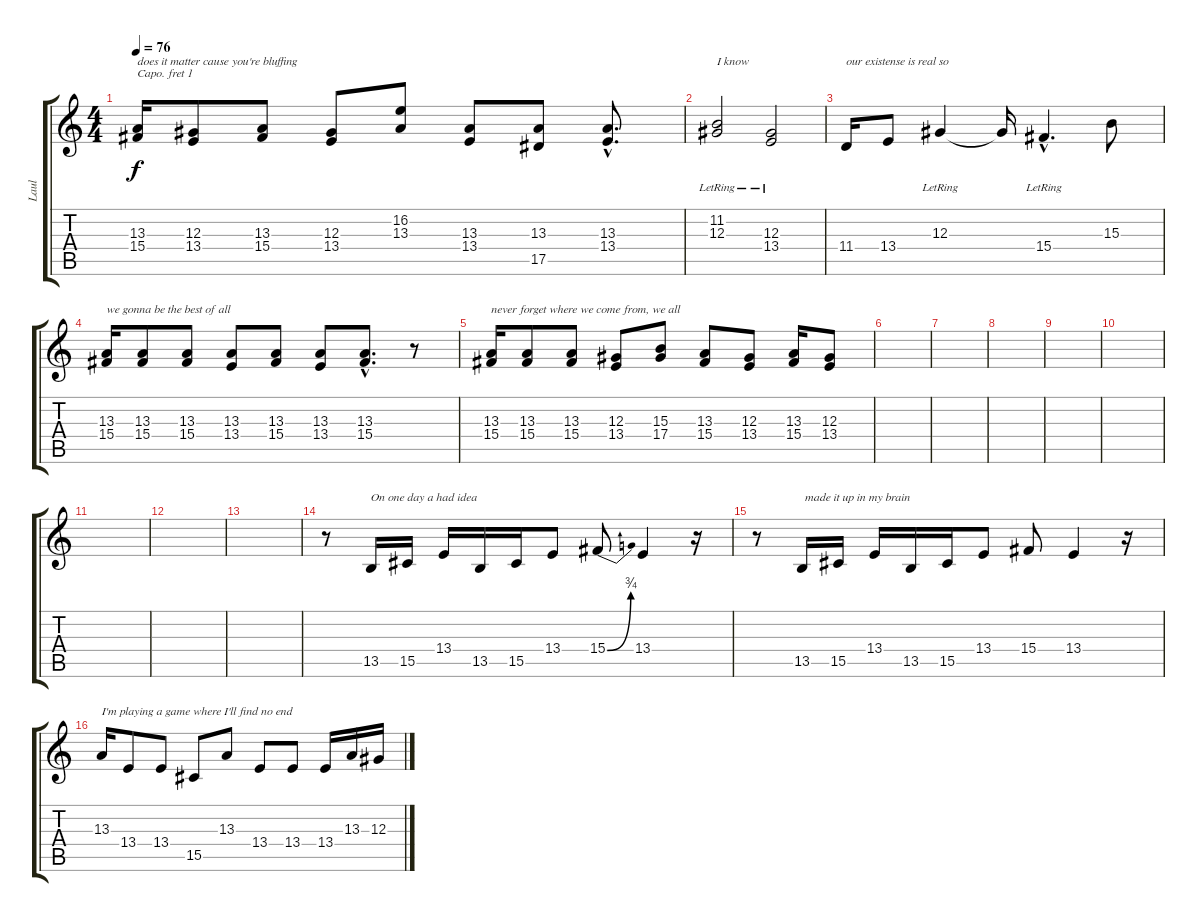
\track ("Laul" "Laul") {instrument acousticgrandpiano}
\staff {score tabs}
\capo 1
\tuning (E4 B3 G3 D3 A2 E2) {hide}
\ts (4 4)
\tempo 76
\clef g2
\ks c
(13.3 15.4).16{txt "does it matter cause you're bluffing" dy f} (12.3 13.4).8 (13.3 15.4).8 (12.3 13.4).8 (16.2 13.3).8 (13.3 13.4).8 (13.3 17.5).8 (13.3{hac} 13.4{hac}).8{d} |
(11.2 12.3{lr}).2{txt "I know"} (12.3 13.4{lr}).2 |
11.4.16{txt "our existense is real so"} 13.4.8 12.3{lr}.4 12.3{t}.16 15.4{hac lr}.4{d} 15.3.8 |
(13.3 15.4).16{txt "we gonna be the best of all"} (13.3 15.4).8 (13.3 15.4).8 (13.3 13.4).8 (13.3 15.4).8 (13.3 13.4).8 (13.3{hac} 15.4{hac}).8{d} r.8 |
(13.3 15.4).16{txt "never forget where we come from, we all"} (13.3 15.4).8 (13.3 15.4).8 (12.3 13.4).8 (15.3 17.4).8 (13.3 15.4).8 (12.3 13.4).8 (13.3 15.4).16 (12.3 13.4).8 |
|
|
|
|
|
|
|
|
r.8 13.5.16{txt "On one day a had idea"} 15.5.16 13.4.16 13.5.16 15.5.16 13.4.8 15.4{be (bend 0 0 60 3)}.8 13.4.4 r.16 |
r.8 13.5.16{txt " made it up in my brain "} 15.5.16 13.4.16 13.5.16 15.5.16 13.4.8 15.4.8 13.4.4 r.16 |
13.3.16{txt "I'm playing a game where I'll find no end"} 13.4.8 13.4.8 15.5.8 13.3.8 13.4.8 13.4.8 13.4.16 13.3.16 12.3.16
